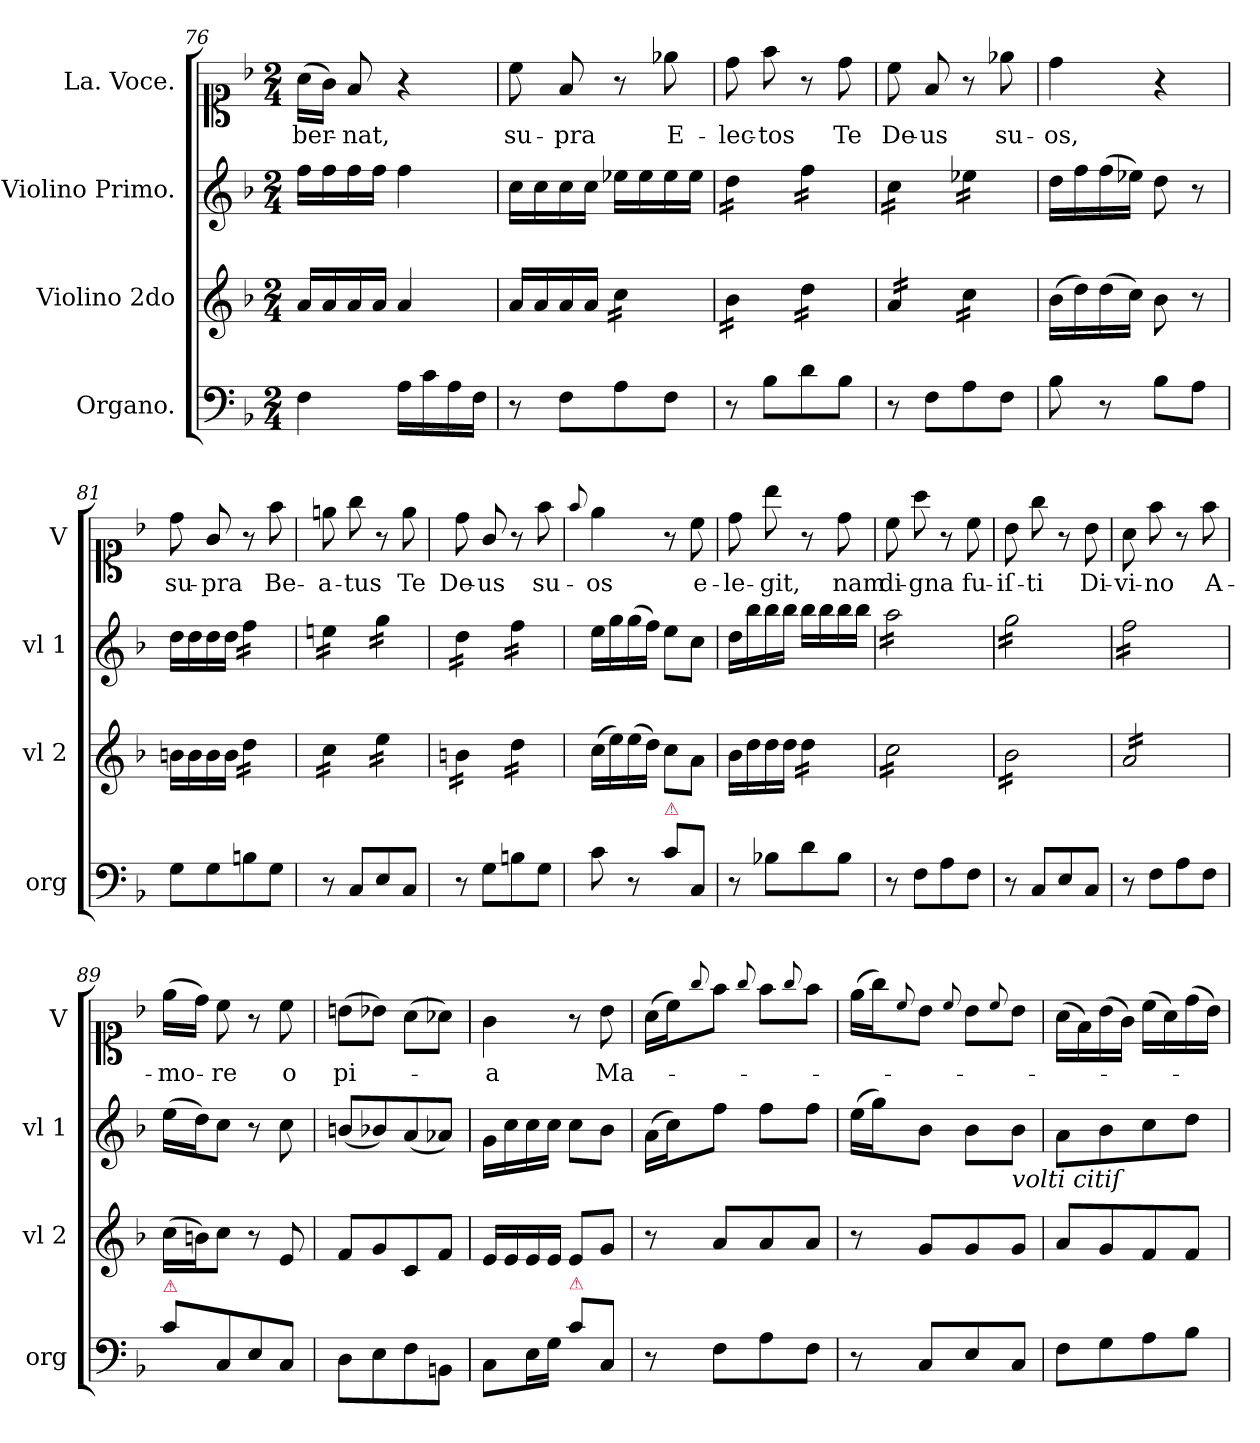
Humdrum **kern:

**kern	**kern	**dynam	**kern	**dynam	**kern	**text
*part4	*part3	*part3	*part2	*part2	*part1	*part1
*staff4	*staff3	*staff3	*staff2	*staff2	*staff1	*staff1
*I"Organo.	*I"Violino 2do	*	*I"Violino Primo.	*	*I"La. Voce.	*
*I'org	*I'vl 2	*	*I'vl 1	*	*I'V	*
*clefF4	*clefG2	*	*clefG2	*	*clefC1	*
*k[b-]	*k[b-]	*	*k[b-]	*	*k[b-]	*
*F:	*F:	*	*F:	*	*F:	*
*M2/4	*M2/4	*	*M2/4	*	*M2/4	*
=76	=76	=76	=76	=76	=76	=76
4F\	16a/LL	.	16ff\LL	.	(16a\LL	-ber-
.	16a/	.	16ff\	.	16g\JJ)	.
.	16a/	.	16ff\	.	8f/	-nat,
.	16a/JJ	.	16ff\JJ	.	.	.
16A\LL	4a/	.	4ff\	.	4r	.
16c\	.	.	.	.	.	.
16A\	.	.	.	.	.	.
16F\JJ	.	.	.	.	.	.
=77	=77	=77	=77	=77	=77	=77
8r	16a/LL	.	16cc\LL	.	8cc\	su-
.	16a/	.	16cc\	.	.	.
8F\L	16a/	.	16cc\	.	8f/	-pra
.	16a/JJ	.	16cc\JJ	.	.	.
*	*tremolo	*	*	*	*	*
8A\	16cc\LL	.	16ee-X\LL	.	8r	.
.	16cc\	.	16ee-\	.	.	.
8F\J	16cc\	.	16ee-\	.	8ee-X\	E-
.	16cc\JJ	.	16ee-\JJ	.	.	.
=78	=78	=78	=78	=78	=78	=78
*	*	*	*tremolo	*	*	*
8r	16b-\LL	.	16dd\LL	.	8dd\	-lec-
.	16b-\	.	16dd\	.	.	.
8B-\L	16b-\	.	16dd\	.	8ff\	-tos
.	16b-\JJ	.	16dd\JJ	.	.	.
8d\	16dd\LL	.	16ff\LL	.	8r	.
.	16dd\	.	16ff\	.	.	.
8B-\J	16dd\	.	16ff\	.	8dd\	Te
.	16dd\JJ	.	16ff\JJ	.	.	.
=79	=79	=79	=79	=79	=79	=79
8r	16a/LL	.	16cc\LL	.	8cc\	De-
.	16a/	.	16cc\	.	.	.
8F\L	16a/	.	16cc\	.	8f/	-us
.	16a/JJ	.	16cc\JJ	.	.	.
8A\	16cc\LL	.	16ee-X\LL	.	8r	.
.	16cc\	.	16ee-X\	.	.	.
8F\J	16cc\	.	16ee-X\	.	8ee-X\	su-
.	16cc\JJ	.	16ee-X\JJ	.	.	.
*	*	*	*Xtremolo	*	*	*
*	*Xtremolo	*	*	*	*	*
=80	=80	=80	=80	=80	=80	=80
!	!	!LO:DY:a	!	!LO:DY:a	!	!
8B-\	(16b-\LL	for.	16dd\LL	for.	4dd\	-os,
.	16dd\)	.	16ff\	.	.	.
8r	(16dd\	.	(16ff\	.	.	.
.	16cc\JJ)	.	16ee-X\JJ)	.	.	.
8B-\L	8b-\	.	8dd\	.	4r	.
8A\J	8r	.	8r	.	.	.
=81	=81	=81	=81	=81	=81	=81
!	!	!	!	!LO:DY:a	!	!
8G\L	16bn\LL	pia.	16dd\LL	pia.	8dd\	su-
.	16b\	.	16dd\	.	.	.
8G\	16b\	.	16dd\	.	8g/	-pra
.	16b\JJ	.	16dd\JJ	.	.	.
*	*tremolo	*	*	*	*	*
*	*	*	*tremolo	*	*	*
8Bn\	16dd\LL	.	16ff\LL	.	8r	.
.	16dd\	.	16ff\	.	.	.
8G\J	16dd\	.	16ff\	.	8ff\	Be-
.	16dd\JJ	.	16ff\JJ	.	.	.
=82	=82	=82	=82	=82	=82	=82
8r	16cc\LL	.	16een\LL	.	8een\	-a-
.	16cc\	.	16een\	.	.	.
8C/L	16cc\	.	16een\	.	8gg\	-tus
.	16cc\JJ	.	16een\JJ	.	.	.
8E/	16ee\LL	.	16gg\LL	.	8r	.
.	16ee\	.	16gg\	.	.	.
8C/J	16ee\	.	16gg\	.	8ee\	Te
.	16ee\JJ	.	16gg\JJ	.	.	.
=83	=83	=83	=83	=83	=83	=83
8r	16bn\LL	.	16dd\LL	.	8dd\	De-
.	16bn\	.	16dd\	.	.	.
8G\L	16bn\	.	16dd\	.	8g/	-us
.	16bn\JJ	.	16dd\JJ	.	.	.
8Bn\	16dd\LL	.	16ff\LL	.	8r	.
.	16dd\	.	16ff\	.	.	.
8G\J	16dd\	.	16ff\	.	8ff\	su-
.	16dd\JJ	.	16ff\JJ	.	.	.
*	*	*	*Xtremolo	*	*	*
*	*Xtremolo	*	*	*	*	*
=84	=84	=84	=84	=84	=84	=84
.	.	.	.	.	8qqff/	.
!	!	!LO:DY:a	!	!LO:DY:a	!	!
8c\	(16cc\LL	for.	16ee\LL	for.	4ee\	-os
.	16ee\)	.	16gg\	.	.	.
8r	(16ee\	.	(16gg\	.	.	.
.	16dd\JJ)	.	16ff\JJ)	.	.	.
!LO:TX:a:color=crimson:t=⚠	!	!	!	!	!	!
8c\L	8cc\L	.	8ee\L	.	8r	.
!	!	!LO:DY:a	!	!LO:DY:a	!	!
8C/J	8a\J	p&colon;	8cc\J	pia.	8cc\	e-
=85	=85	=85	=85	=85	=85	=85
8r	16b-\LL	.	16dd\LL	.	8dd\	-le-
.	16dd\	.	16bb-\	.	.	.
8B-X\L	16dd\	.	16bb-\	.	8bb-\	-git,
.	16dd\JJ	.	16bb-\JJ	.	.	.
*	*tremolo	*	*	*	*	*
8d\	16dd\LL	.	16bb-\LL	.	8r	.
.	16dd\	.	16bb-\	.	.	.
8B-\J	16dd\	.	16bb-\	.	8dd\	nam
.	16dd\JJ	.	16bb-\JJ	.	.	.
=86	=86	=86	=86	=86	=86	=86
*	*	*	*tremolo	*	*	*
8r	16cc\LL	.	16aa\LL	.	8cc\	di-
.	16cc\	.	16aa\	.	.	.
8F\L	16cc\	.	16aa\	.	8aa\	-gna
.	16cc\	.	16aa\	.	.	.
8A\	16cc\	.	16aa\	.	8r	.
.	16cc\	.	16aa\	.	.	.
8F\J	16cc\	.	16aa\	.	8cc\	fu-
.	16cc\JJ	.	16aa\JJ	.	.	.
=87	=87	=87	=87	=87	=87	=87
8r	16b-\LL	.	16gg\LL	.	8b-\	-iſ-
.	16b-\	.	16gg\	.	.	.
8C/L	16b-\	.	16gg\	.	8gg\	-ti
.	16b-\	.	16gg\	.	.	.
8E/	16b-\	.	16gg\	.	8r	.
.	16b-\	.	16gg\	.	.	.
8C/J	16b-\	.	16gg\	.	8b-\	Di-
.	16b-\JJ	.	16gg\JJ	.	.	.
=88	=88	=88	=88	=88	=88	=88
8r	16a/LL	.	16ff\LL	.	8a\	-vi-
.	16a/	.	16ff\	.	.	.
8F\L	16a/	.	16ff\	.	8ff\	-no
.	16a/	.	16ff\	.	.	.
8A\	16a/	.	16ff\	.	8r	.
.	16a/	.	16ff\	.	.	.
8F\J	16a/	.	16ff\	.	8ff\	A-
.	16a/JJ	.	16ff\JJ	.	.	.
*	*	*	*Xtremolo	*	*	*
*	*Xtremolo	*	*	*	*	*
=89	=89	=89	=89	=89	=89	=89
!LO:TX:a:color=crimson:t=⚠	!	!	!	!	!	!
8c\L	(16cc\LL	.	(16ee\LL	.	(16ee\LL	-mo-
.	16bn\J)	.	16dd\J)	.	16dd\JJ)	.
8C/	8cc\J	.	8cc\J	.	8cc\	-re
8E/	8r	.	8r	.	8r	.
8C/J	8e/	.	8cc\	.	8cc\	o
=90	=90	=90	=90	=90	=90	=90
8D\L	8f/L	.	(8bn/L	.	(8bn\L	pi-
8E\	8g/	.	8b-X/)	.	8b-X\J)	.
8F\	8c/	.	(8a/	.	(8a\L	.
8BBn\J	8f/J	.	8a-X/J)	.	8a-X\J)	.
=91	=91	=91	=91	=91	=91	=91
!	!	!LO:DY:a	!	!LO:DY:a	!	!
8C\L	16e/LL	for.	16g\LL	for.	4g\	-a
.	16e/	.	16cc\	.	.	.
16E\L	16e/	.	16cc\	.	.	.
16G\JJ	16e/JJ	.	16cc\JJ	.	.	.
!LO:TX:a:color=crimson:t=⚠	!	!	!	!	!	!
8c\L	8e/L	.	8cc\L	.	8r	.
!	!	!LO:DY:a	!	!LO:DY:a	!	!
8C/J	8g/J	pia.	8b-\J	pia.	8b-\	Ma-
=92	=92	=92	=92	=92	=92	=92
8r	8r	.	(16a\LL	.	(16a\LL	.
.	.	.	16cc\J)	.	16cc\J)	.
.	.	.	.	.	8qqgg/	.
8F\L	8a/L	.	8ff\J	.	8ff\J	.
.	.	.	.	.	8qqgg/	.
8A\	8a/	.	8ff\L	.	8ff\L	.
.	.	.	.	.	8qqgg/	.
8F\J	8a/J	.	8ff\J	.	8ff\J	.
=93	=93	=93	=93	=93	=93	=93
8r	8r	.	(16ee\LL	.	(16ee\LL	.
.	.	.	16gg\J)	.	16gg\J)	.
.	.	.	.	.	8qqcc/	.
8C/L	8g/L	.	8b-\J	.	8b-\J	.
.	.	.	.	.	8qqcc/	.
8E/	8g/	.	8b-\L	.	8b-\L	.
.	.	.	.	.	8qqcc/	.
!	!	!	!LO:TX:b:i:t=volti citiſ	!	!	!
8C/J	8g/J	.	8b-\J	.	8b-\J	.
=94	=94	=94	=94	=94	=94	=94
!	!	!	!	!LO:DY:a	!	!
8F\L	8a/L	.	8a\L	p&colon;	(16a\LL	.
.	.	.	.	.	16f\)	.
8G\	8g/	.	8b-\	.	(16b-\	.
.	.	.	.	.	16g\JJ)	.
8A\	8f/	.	8cc\	.	(16cc\LL	.
.	.	.	.	.	16a\)	.
8B-\J	8f/J	.	8dd\J	.	(16dd\	.
.	.	.	.	.	16b-\JJ)	.
=	=	=	=	=	=	=
*-	*-	*-	*-	*-	*-	*-
